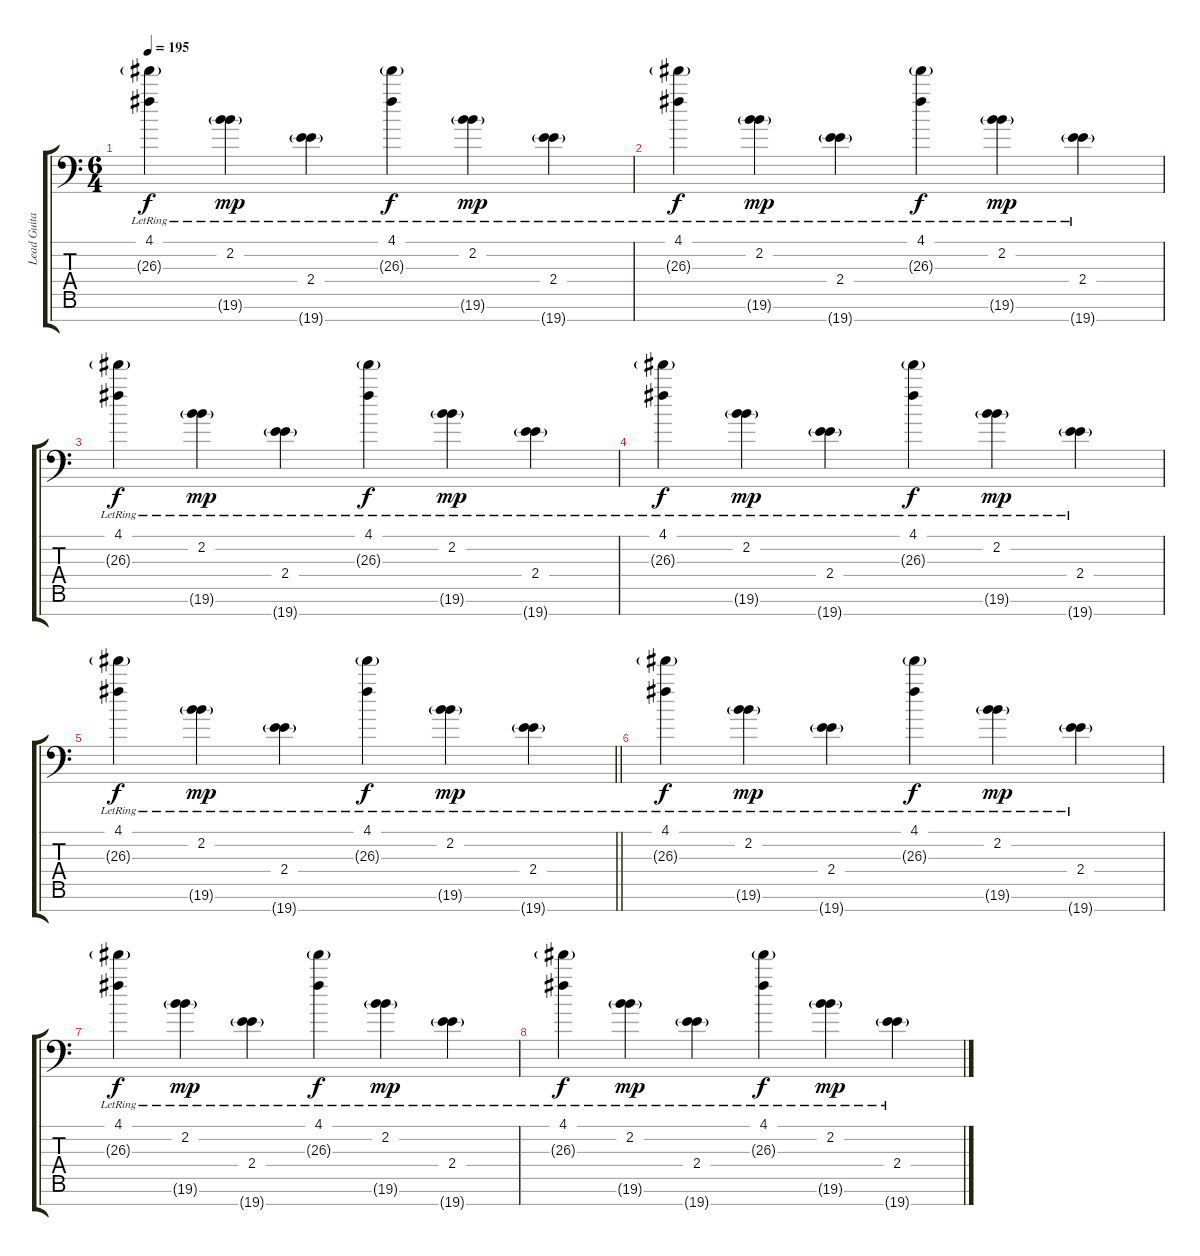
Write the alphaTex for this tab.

\track ("Lead Guitar #3 / Delay" "Lead Guita") {instrument electricguitarjazz}
\staff {score tabs}
\tuning (D4 A3 E3 D3 A2 E2 A1) {hide}
\ts (6 4)
\tempo 195
\clef f4
\ks c
(4.1{lr} 26.3{g}).4{dy f} (2.2 19.6{g lr}).4{dy mp} (2.4 19.7{g lr}).4 (4.1{lr} 26.3{g}).4{dy f} (2.2 19.6{g lr}).4{dy mp} (2.4 19.7{g lr}).4 |
(4.1{lr} 26.3{g}).4{dy f} (2.2 19.6{g lr}).4{dy mp} (2.4 19.7{g lr}).4 (4.1{lr} 26.3{g}).4{dy f} (2.2 19.6{g lr}).4{dy mp} (2.4 19.7{g lr}).4 |
(4.1{lr} 26.3{g}).4{dy f} (2.2 19.6{g lr}).4{dy mp} (2.4 19.7{g lr}).4 (4.1{lr} 26.3{g}).4{dy f} (2.2 19.6{g lr}).4{dy mp} (2.4 19.7{g lr}).4 |
(4.1{lr} 26.3{g}).4{dy f} (2.2 19.6{g lr}).4{dy mp} (2.4 19.7{g lr}).4 (4.1{lr} 26.3{g}).4{dy f} (2.2 19.6{g lr}).4{dy mp} (2.4 19.7{g lr}).4 |
\barLineRight lightlight
(4.1{lr} 26.3{g}).4{dy f volume 13} (2.2 19.6{g lr}).4{dy mp} (2.4 19.7{g lr}).4 (4.1{lr} 26.3{g}).4{dy f} (2.2 19.6{g lr}).4{dy mp} (2.4 19.7{g lr}).4 |
\section ("" "")
(4.1{lr} 26.3{g}).4{dy f} (2.2 19.6{g lr}).4{dy mp} (2.4 19.7{g lr}).4 (4.1{lr} 26.3{g}).4{dy f} (2.2 19.6{g lr}).4{dy mp} (2.4 19.7{g lr}).4 |
(4.1{lr} 26.3{g}).4{dy f} (2.2 19.6{g lr}).4{dy mp} (2.4 19.7{g lr}).4 (4.1{lr} 26.3{g}).4{dy f} (2.2 19.6{g lr}).4{dy mp} (2.4 19.7{g lr}).4 |
(4.1{lr} 26.3{g}).4{dy f} (2.2 19.6{g lr}).4{dy mp} (2.4 19.7{g lr}).4 (4.1{lr} 26.3{g}).4{dy f} (2.2 19.6{g lr}).4{dy mp} (2.4 19.7{g lr}).4
